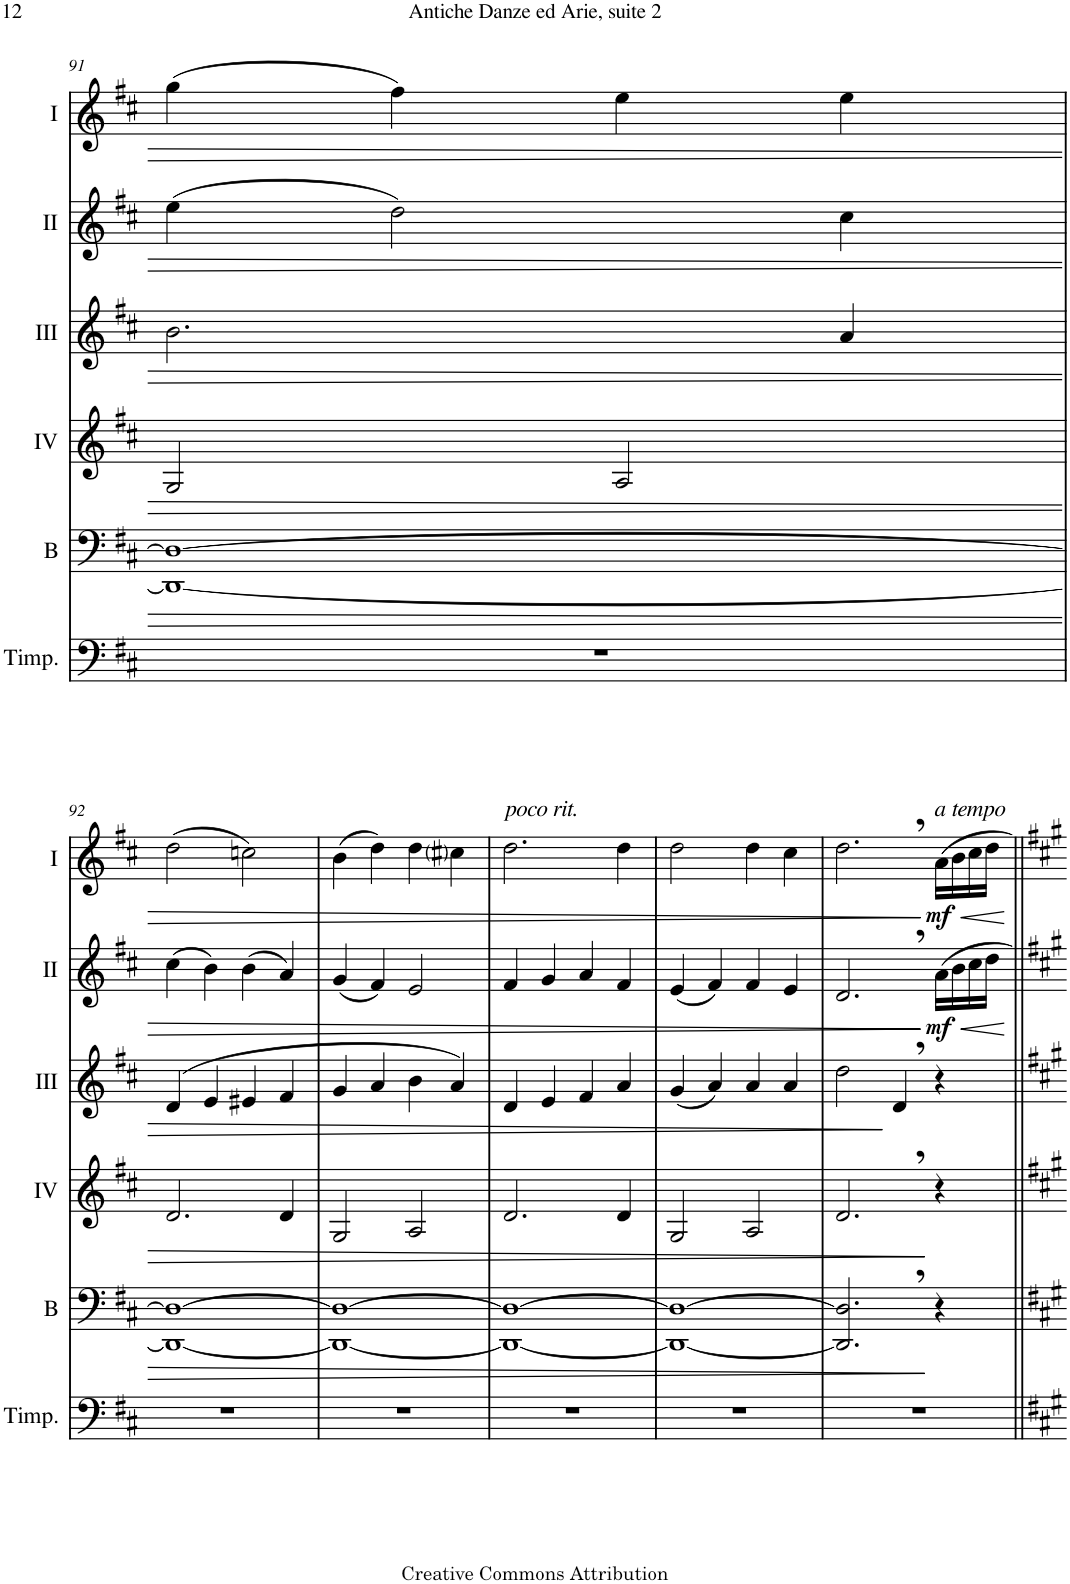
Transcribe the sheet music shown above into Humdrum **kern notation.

**kern	**kern	**kern	**kern	**kern	**dynam	**kern	**dynam
*part6	*part5	*part4	*part3	*part2	*part2	*part1	*part1
*staff6	*staff5	*staff4	*staff3	*staff2	*staff2	*staff1	*staff1
*I"Timpani	*I"Bass	*I"Acc. 4	*I"Acc. 3	*I"Acc. 2	*	*I"Acc. 1	*
*I'Timp.	*I'B	*	*	*	*	*	*
!!LO:PB:g=z
*clefF4	*clefF4	*clefG2	*clefG2	*clefG2	*	*clefG2	*
*	*Trd7c12	*Trd7c12	*Trd7c12	*	*	*	*
*k[f#c#]	*k[f#c#]	*k[f#c#]	*k[f#c#]	*k[f#c#]	*	*k[f#c#]	*
*M2/2	*M2/2	*M2/2	*M2/2	*M2/2	*	*M2/2	*
*met(c|)	*met(c|)	*met(c|)	*met(c|)	*met(c|)	*	*met(c|)	*
=91	=91	=91	=91	=91	=91	=91	=91
1r	1DD_ 1D_	2G/	2.b\	(4ee\	.	(4gg\	.
.	.	.	.	2dd\)	.	4ff#\)	.
.	.	2A/	.	.	.	4ee\	.
.	.	.	4a/	4cc#\	.	4ee\	.
!!LO:LB:g=z
=92	=92	=92	=92	=92	=92	=92	=92
1r	1DD_ 1D_	2.d/	(4d/	(4cc#\	.	(2dd\	.
.	.	.	4e/	4b\)	.	.	.
.	.	.	4e#X/	(4b\	.	2ccn\)	.
.	.	4d/	4f#/	4a/)	.	.	.
=93	=93	=93	=93	=93	=93	=93	=93
1r	1DD_ 1D_	2G/	4g/	(4g/	.	(4b\	.
.	.	.	4a/	4f#/)	.	4dd\)	.
.	.	2A/	4b\	2e/	.	4dd\	.
.	.	.	4a/)	.	.	4cc#i\	.
=94	=94	=94	=94	=94	=94	=94	=94
!	!	!	!	!	!	!LO:TX:a:i:t=poco rit.	!
1r	1DD_ 1D_	2.d/	4d/	4f#/	.	2.dd\	.
.	.	.	4e/	4g/	.	.	.
.	.	.	4f#/	4a/	.	.	.
.	.	4d/	4a/	4f#/	.	4dd\	.
=95	=95	=95	=95	=95	=95	=95	=95
1r	1DD_ 1D_	2G/	(4g/	(4e/	.	2dd\	.
.	.	.	4a/)	4f#/)	.	.	.
.	.	2A/	4a/	4f#/	.	4dd\	.
.	.	.	4a/	4e/	.	4cc#\	.
=96	=96	=96	=96	=96	=96	=96	=96
1r	2.DD/], 2.D/],	2.d,/	2dd\	2.d,/	.	2.dd,\	.
.	.	.	4d,/	.	.	.	.
!	!	!	!	!	!	!LO:TX:a:i:t=a tempo	!
!	!	!	!	!	!LO:HP:b	!	!LO:HP:b
!	!	!	!	!	!LO:DY:n=1:b	!	!LO:DY:n=1:b
.	4r	4r	4r	16a\LL	< mf	16a\LL	< mf
.	.	.	.	16b\	.	16b\	.
.	.	.	.	16cc#\	.	16cc#\	.
.	.	.	.	16dd\JJ	.	16dd\JJ	.
.	.	.	.	.	[	.	[
=||	=||	=||	=||	=||	=||	=||	=||
*-	*-	*-	*-	*-	*-	*-	*-
